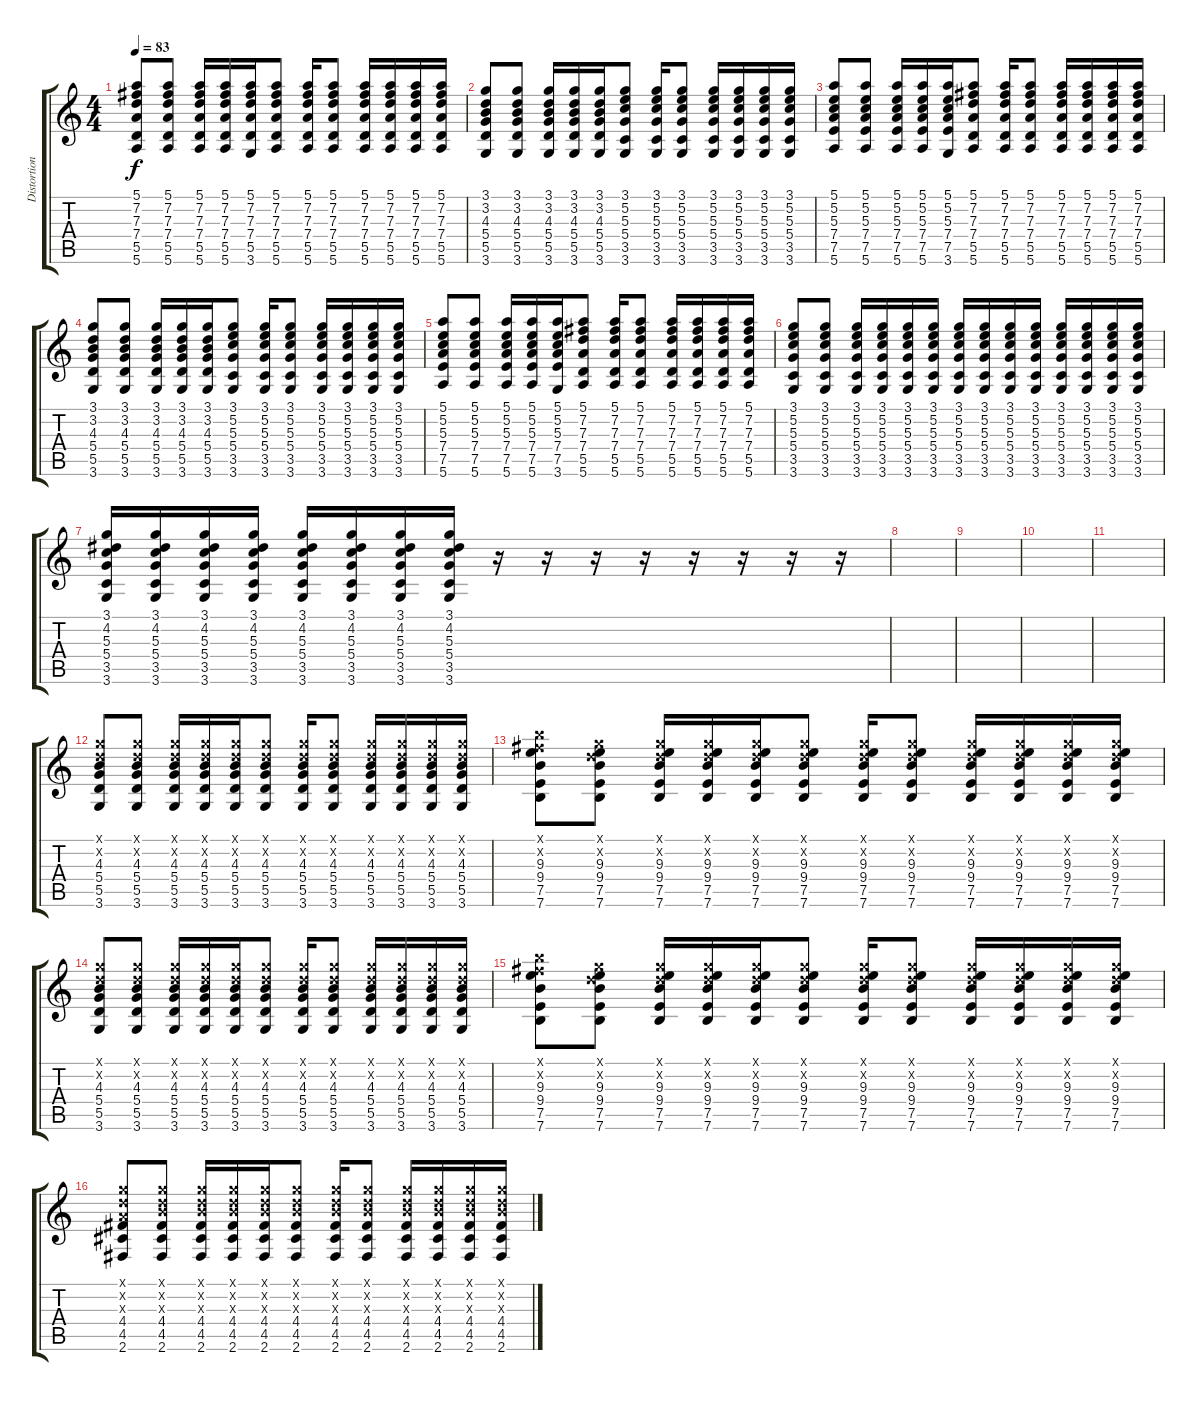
\track ("Distortion" "Distortion") {instrument distortionguitar}
\staff {score tabs}
\tuning (E4 B3 G3 D3 A2 E2) {hide}
\ts (4 4)
\tempo 83
\clef g2
\ks c
(5.1 7.2 7.3 7.4 5.5 5.6).8{dy f} (5.1 7.2 7.3 7.4 5.5 5.6).8 (5.1 7.2 7.3 7.4 5.5 5.6).16 (5.1 7.2 7.3 7.4 5.5 5.6).16 (5.1 7.2 7.3 7.4 5.5 3.6).16 (5.1 7.2 7.3 7.4 5.5 5.6).8 (5.1 7.2 7.3 7.4 5.5 5.6).16 (5.1 7.2 7.3 7.4 5.5 5.6).8 (5.1 7.2 7.3 7.4 5.5 5.6).16 (5.1 7.2 7.3 7.4 5.5 5.6).16 (5.1 7.2 7.3 7.4 5.5 5.6).16 (5.1 7.2 7.3 7.4 5.5 5.6).16 |
(3.1 3.2 4.3 5.4 5.5 3.6).8 (3.1 3.2 4.3 5.4 5.5 3.6).8 (3.1 3.2 4.3 5.4 5.5 3.6).16 (3.1 3.2 4.3 5.4 5.5 3.6).16 (3.1 3.2 4.3 5.4 5.5 3.6).16 (3.1 5.2 5.3 5.4 3.5 3.6).8 (3.1 5.2 5.3 5.4 3.5 3.6).16 (3.1 5.2 5.3 5.4 3.5 3.6).8 (3.1 5.2 5.3 5.4 3.5 3.6).16 (3.1 5.2 5.3 5.4 3.5 3.6).16 (3.1 5.2 5.3 5.4 3.5 3.6).16 (3.1 5.2 5.3 5.4 3.5 3.6).16 |
(5.1 5.2 5.3 7.4 7.5 5.6).8 (5.1 5.2 5.3 7.4 7.5 5.6).8 (5.1 5.2 5.3 7.4 7.5 5.6).16 (5.1 5.2 5.3 7.4 7.5 5.6).16 (5.1 5.2 5.3 7.4 7.5 3.6).16 (5.1 7.2 7.3 7.4 5.5 5.6).8 (5.1 7.2 7.3 7.4 5.5 5.6).16 (5.1 7.2 7.3 7.4 5.5 5.6).8 (5.1 7.2 7.3 7.4 5.5 5.6).16 (5.1 7.2 7.3 7.4 5.5 5.6).16 (5.1 7.2 7.3 7.4 5.5 5.6).16 (5.1 7.2 7.3 7.4 5.5 5.6).16 |
(3.1 3.2 4.3 5.4 5.5 3.6).8 (3.1 3.2 4.3 5.4 5.5 3.6).8 (3.1 3.2 4.3 5.4 5.5 3.6).16 (3.1 3.2 4.3 5.4 5.5 3.6).16 (3.1 3.2 4.3 5.4 5.5 3.6).16 (3.1 5.2 5.3 5.4 3.5 3.6).8 (3.1 5.2 5.3 5.4 3.5 3.6).16 (3.1 5.2 5.3 5.4 3.5 3.6).8 (3.1 5.2 5.3 5.4 3.5 3.6).16 (3.1 5.2 5.3 5.4 3.5 3.6).16 (3.1 5.2 5.3 5.4 3.5 3.6).16 (3.1 5.2 5.3 5.4 3.5 3.6).16 |
(5.1 5.2 5.3 7.4 7.5 5.6).8 (5.1 5.2 5.3 7.4 7.5 5.6).8 (5.1 5.2 5.3 7.4 7.5 5.6).16 (5.1 5.2 5.3 7.4 7.5 5.6).16 (5.1 5.2 5.3 7.4 7.5 3.6).16 (5.1 7.2 7.3 7.4 5.5 5.6).8 (5.1 7.2 7.3 7.4 5.5 5.6).16 (5.1 7.2 7.3 7.4 5.5 5.6).8 (5.1 7.2 7.3 7.4 5.5 5.6).16 (5.1 7.2 7.3 7.4 5.5 5.6).16 (5.1 7.2 7.3 7.4 5.5 5.6).16 (5.1 7.2 7.3 7.4 5.5 5.6).16 |
(3.1 5.2 5.3 5.4 3.5 3.6).8 (3.1 5.2 5.3 5.4 3.5 3.6).8 (3.1 5.2 5.3 5.4 3.5 3.6).16 (3.1 5.2 5.3 5.4 3.5 3.6).16 (3.1 5.2 5.3 5.4 3.5 3.6).16 (3.1 5.2 5.3 5.4 3.5 3.6).16 (3.1 5.2 5.3 5.4 3.5 3.6).16 (3.1 5.2 5.3 5.4 3.5 3.6).16 (3.1 5.2 5.3 5.4 3.5 3.6).16 (3.1 5.2 5.3 5.4 3.5 3.6).16 (3.1 5.2 5.3 5.4 3.5 3.6).16 (3.1 5.2 5.3 5.4 3.5 3.6).16 (3.1 5.2 5.3 5.4 3.5 3.6).16 (3.1 5.2 5.3 5.4 3.5 3.6).16 |
(3.1 4.2 5.3 5.4 3.5 3.6).16 (3.1 4.2 5.3 5.4 3.5 3.6).16 (3.1 4.2 5.3 5.4 3.5 3.6).16 (3.1 4.2 5.3 5.4 3.5 3.6).16 (3.1 4.2 5.3 5.4 3.5 3.6).16 (3.1 4.2 5.3 5.4 3.5 3.6).16 (3.1 4.2 5.3 5.4 3.5 3.6).16 (3.1 4.2 5.3 5.4 3.5 3.6).16 r.16 r.16 r.16 r.16 r.16 r.16 r.16 r.16 |
|
|
|
|
(3.1{x} 3.2{x} 4.3 5.4 5.5 3.6).8{volume 7} (3.1{x} 3.2{x} 4.3 5.4 5.5 3.6).8 (3.1{x} 3.2{x} 4.3 5.4 5.5 3.6).16 (3.1{x} 3.2{x} 4.3 5.4 5.5 3.6).16 (3.1{x} 3.2{x} 4.3 5.4 5.5 3.6).16 (3.1{x} 3.2{x} 4.3 5.4 5.5 3.6).8 (3.1{x} 3.2{x} 4.3 5.4 5.5 3.6).16 (3.1{x} 3.2{x} 4.3 5.4 5.5 3.6).8 (3.1{x} 3.2{x} 4.3 5.4 5.5 3.6).16 (3.1{x} 3.2{x} 4.3 5.4 5.5 3.6).16 (3.1{x} 3.2{x} 4.3 5.4 5.5 3.6).16 (3.1{x} 3.2{x} 4.3 5.4 5.5 3.6).16 |
(7.1{x} 7.2{x} 9.3 9.4 7.5 7.6).8 (3.1{x} 3.2{x} 9.3 9.4 7.5 7.6).8 (3.1{x} 3.2{x} 9.3 9.4 7.5 7.6).16 (3.1{x} 3.2{x} 9.3 9.4 7.5 7.6).16 (3.1{x} 3.2{x} 9.3 9.4 7.5 7.6).16 (3.1{x} 3.2{x} 9.3 9.4 7.5 7.6).8 (3.1{x} 3.2{x} 9.3 9.4 7.5 7.6).16 (3.1{x} 3.2{x} 9.3 9.4 7.5 7.6).8 (3.1{x} 3.2{x} 9.3 9.4 7.5 7.6).16 (3.1{x} 3.2{x} 9.3 9.4 7.5 7.6).16 (3.1{x} 3.2{x} 9.3 9.4 7.5 7.6).16 (3.1{x} 3.2{x} 9.3 9.4 7.5 7.6).16 |
(3.1{x} 3.2{x} 4.3 5.4 5.5 3.6).8 (3.1{x} 3.2{x} 4.3 5.4 5.5 3.6).8 (3.1{x} 3.2{x} 4.3 5.4 5.5 3.6).16 (3.1{x} 3.2{x} 4.3 5.4 5.5 3.6).16 (3.1{x} 3.2{x} 4.3 5.4 5.5 3.6).16 (3.1{x} 3.2{x} 4.3 5.4 5.5 3.6).8 (3.1{x} 3.2{x} 4.3 5.4 5.5 3.6).16 (3.1{x} 3.2{x} 4.3 5.4 5.5 3.6).8 (3.1{x} 3.2{x} 4.3 5.4 5.5 3.6).16 (3.1{x} 3.2{x} 4.3 5.4 5.5 3.6).16 (3.1{x} 3.2{x} 4.3 5.4 5.5 3.6).16 (3.1{x} 3.2{x} 4.3 5.4 5.5 3.6).16 |
(7.1{x} 7.2{x} 9.3 9.4 7.5 7.6).8 (3.1{x} 3.2{x} 9.3 9.4 7.5 7.6).8 (3.1{x} 3.2{x} 9.3 9.4 7.5 7.6).16 (3.1{x} 3.2{x} 9.3 9.4 7.5 7.6).16 (3.1{x} 3.2{x} 9.3 9.4 7.5 7.6).16 (3.1{x} 3.2{x} 9.3 9.4 7.5 7.6).8 (3.1{x} 3.2{x} 9.3 9.4 7.5 7.6).16 (3.1{x} 3.2{x} 9.3 9.4 7.5 7.6).8 (3.1{x} 3.2{x} 9.3 9.4 7.5 7.6).16 (3.1{x} 3.2{x} 9.3 9.4 7.5 7.6).16 (3.1{x} 3.2{x} 9.3 9.4 7.5 7.6).16 (3.1{x} 3.2{x} 9.3 9.4 7.5 7.6).16 |
(3.1{x} 3.2{x} 2.3{x} 4.4 4.5 2.6).8 (3.1{x} 3.2{x} 4.3{x} 4.4 4.5 2.6).8 (3.1{x} 3.2{x} 4.3{x} 4.4 4.5 2.6).16 (3.1{x} 3.2{x} 4.3{x} 4.4 4.5 2.6).16 (3.1{x} 3.2{x} 4.3{x} 4.4 4.5 2.6).16 (3.1{x} 3.2{x} 4.3{x} 4.4 4.5 2.6).8 (3.1{x} 3.2{x} 4.3{x} 4.4 4.5 2.6).16 (3.1{x} 3.2{x} 4.3{x} 4.4 4.5 2.6).8 (3.1{x} 3.2{x} 4.3{x} 4.4 4.5 2.6).16 (3.1{x} 3.2{x} 4.3{x} 4.4 4.5 2.6).16 (3.1{x} 3.2{x} 4.3{x} 4.4 4.5 2.6).16 (3.1{x} 3.2{x} 4.3{x} 4.4 4.5 2.6).16
